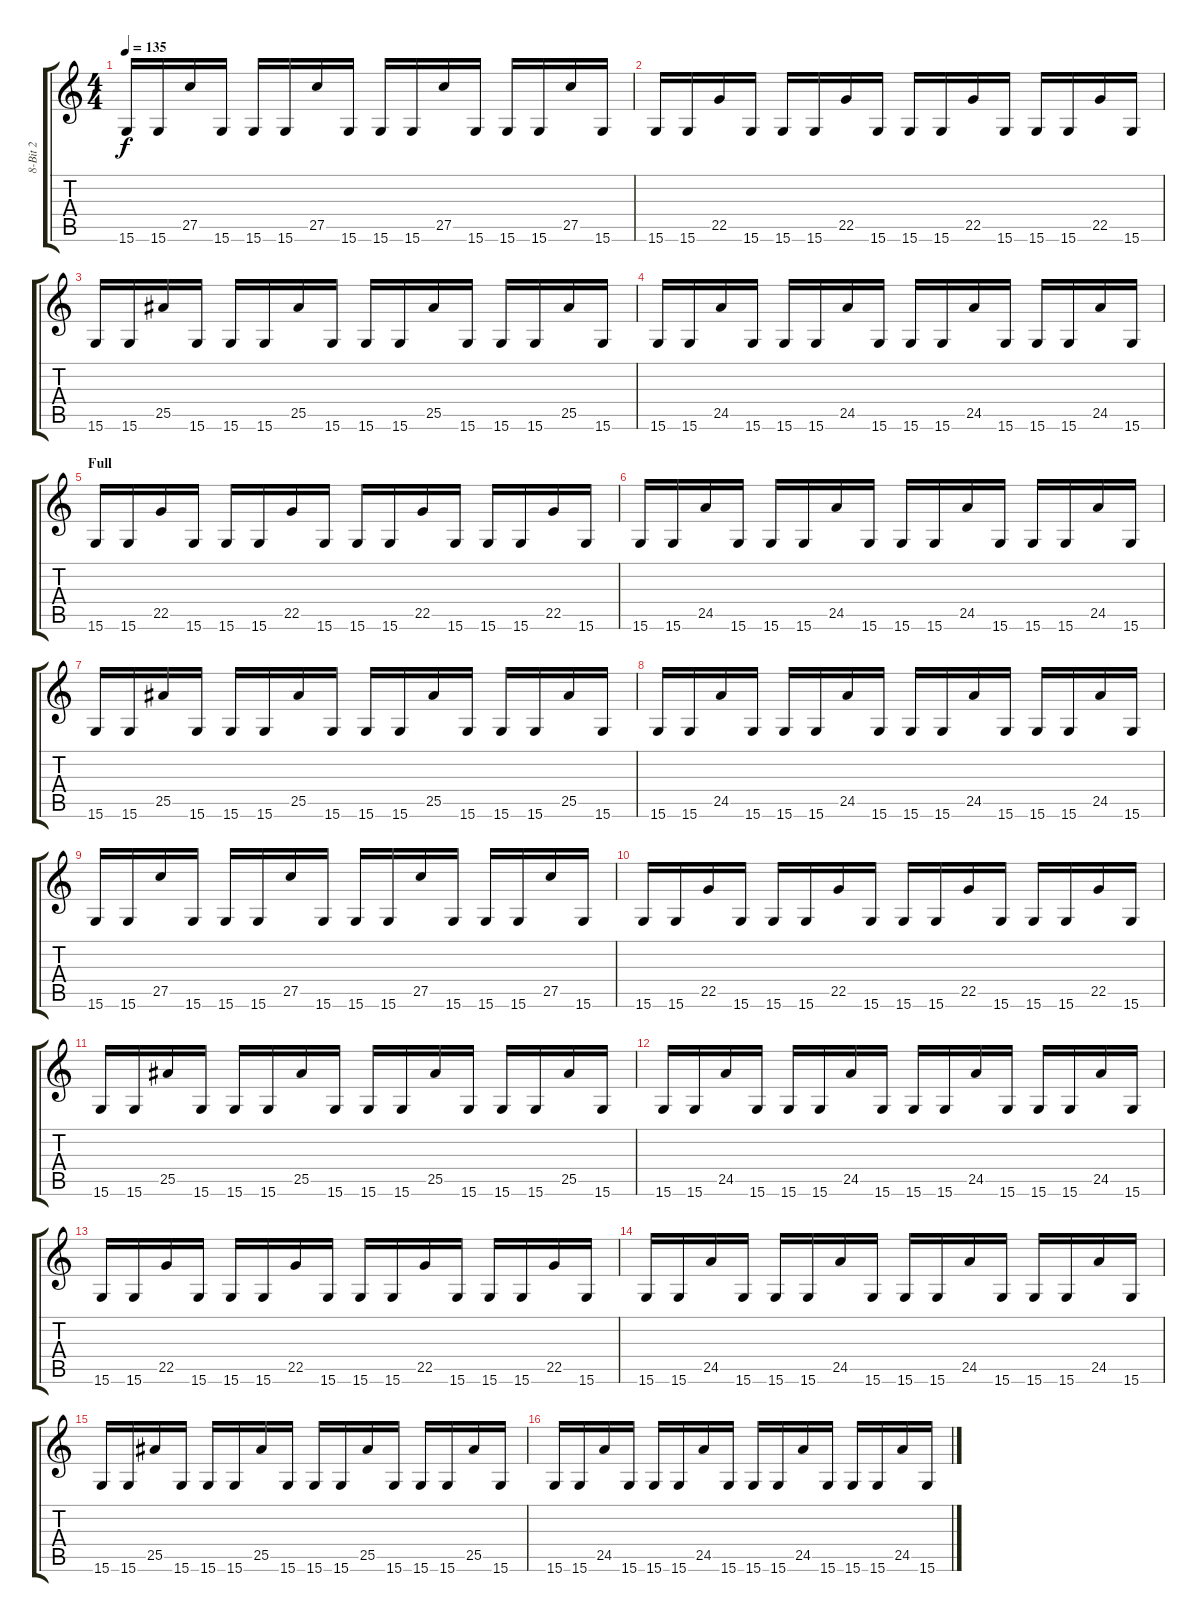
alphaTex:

\track ("8-Bit 2" "8-Bit 2") {instrument lead1square}
\staff {score tabs}
\tuning (E4 B3 G3 D3 A2 E2) {hide}
\ts (4 4)
\tempo 135
\clef g2
\ks c
15.6.16{dy f} 15.6.16 27.5.16 15.6.16 15.6.16 15.6.16 27.5.16 15.6.16 15.6.16 15.6.16 27.5.16 15.6.16 15.6.16 15.6.16 27.5.16 15.6.16 |
15.6.16 15.6.16 22.5.16 15.6.16 15.6.16 15.6.16 22.5.16 15.6.16 15.6.16 15.6.16 22.5.16 15.6.16 15.6.16 15.6.16 22.5.16 15.6.16 |
15.6.16 15.6.16 25.5.16 15.6.16 15.6.16 15.6.16 25.5.16 15.6.16 15.6.16 15.6.16 25.5.16 15.6.16 15.6.16 15.6.16 25.5.16 15.6.16 |
15.6.16 15.6.16 24.5.16 15.6.16 15.6.16 15.6.16 24.5.16 15.6.16 15.6.16 15.6.16 24.5.16 15.6.16 15.6.16 15.6.16 24.5.16 15.6.16 |
\section ("" "Full")
15.6.16{volume 16} 15.6.16 22.5.16 15.6.16 15.6.16 15.6.16 22.5.16 15.6.16 15.6.16 15.6.16 22.5.16 15.6.16 15.6.16 15.6.16 22.5.16 15.6.16 |
15.6.16 15.6.16 24.5.16 15.6.16 15.6.16 15.6.16 24.5.16 15.6.16 15.6.16 15.6.16 24.5.16 15.6.16 15.6.16 15.6.16 24.5.16 15.6.16 |
15.6.16 15.6.16 25.5.16 15.6.16 15.6.16 15.6.16 25.5.16 15.6.16 15.6.16 15.6.16 25.5.16 15.6.16 15.6.16 15.6.16 25.5.16 15.6.16 |
15.6.16 15.6.16 24.5.16 15.6.16 15.6.16 15.6.16 24.5.16 15.6.16 15.6.16 15.6.16 24.5.16 15.6.16 15.6.16 15.6.16 24.5.16 15.6.16 |
15.6.16 15.6.16 27.5.16 15.6.16 15.6.16 15.6.16 27.5.16 15.6.16 15.6.16 15.6.16 27.5.16 15.6.16 15.6.16 15.6.16 27.5.16 15.6.16 |
15.6.16 15.6.16 22.5.16 15.6.16 15.6.16 15.6.16 22.5.16 15.6.16 15.6.16 15.6.16 22.5.16 15.6.16 15.6.16 15.6.16 22.5.16 15.6.16 |
15.6.16 15.6.16 25.5.16 15.6.16 15.6.16 15.6.16 25.5.16 15.6.16 15.6.16 15.6.16 25.5.16 15.6.16 15.6.16 15.6.16 25.5.16 15.6.16 |
15.6.16 15.6.16 24.5.16 15.6.16 15.6.16 15.6.16 24.5.16 15.6.16 15.6.16 15.6.16 24.5.16 15.6.16 15.6.16 15.6.16 24.5.16 15.6.16 |
15.6.16 15.6.16 22.5.16 15.6.16 15.6.16 15.6.16 22.5.16 15.6.16 15.6.16 15.6.16 22.5.16 15.6.16 15.6.16 15.6.16 22.5.16 15.6.16 |
15.6.16 15.6.16 24.5.16 15.6.16 15.6.16 15.6.16 24.5.16 15.6.16 15.6.16 15.6.16 24.5.16 15.6.16 15.6.16 15.6.16 24.5.16 15.6.16 |
15.6.16 15.6.16 25.5.16 15.6.16 15.6.16 15.6.16 25.5.16 15.6.16 15.6.16 15.6.16 25.5.16 15.6.16 15.6.16 15.6.16 25.5.16 15.6.16 |
15.6.16 15.6.16 24.5.16 15.6.16 15.6.16 15.6.16 24.5.16 15.6.16 15.6.16 15.6.16 24.5.16 15.6.16 15.6.16 15.6.16 24.5.16 15.6.16
